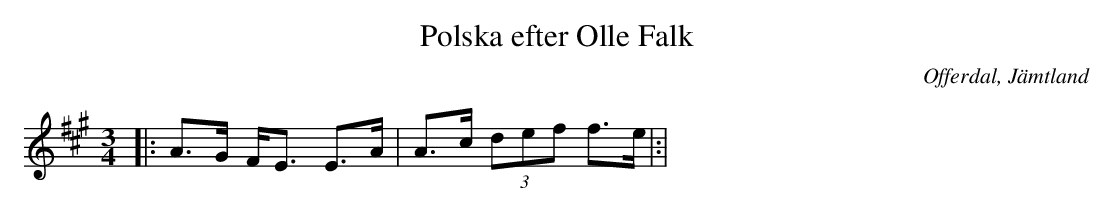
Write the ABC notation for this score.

X:1
T:Polska efter Olle Falk
O:Offerdal, Jämtland
M:3/4
L:1/8
K:A
|: A>G F<E E>A | A>c (3def f>e |:|
